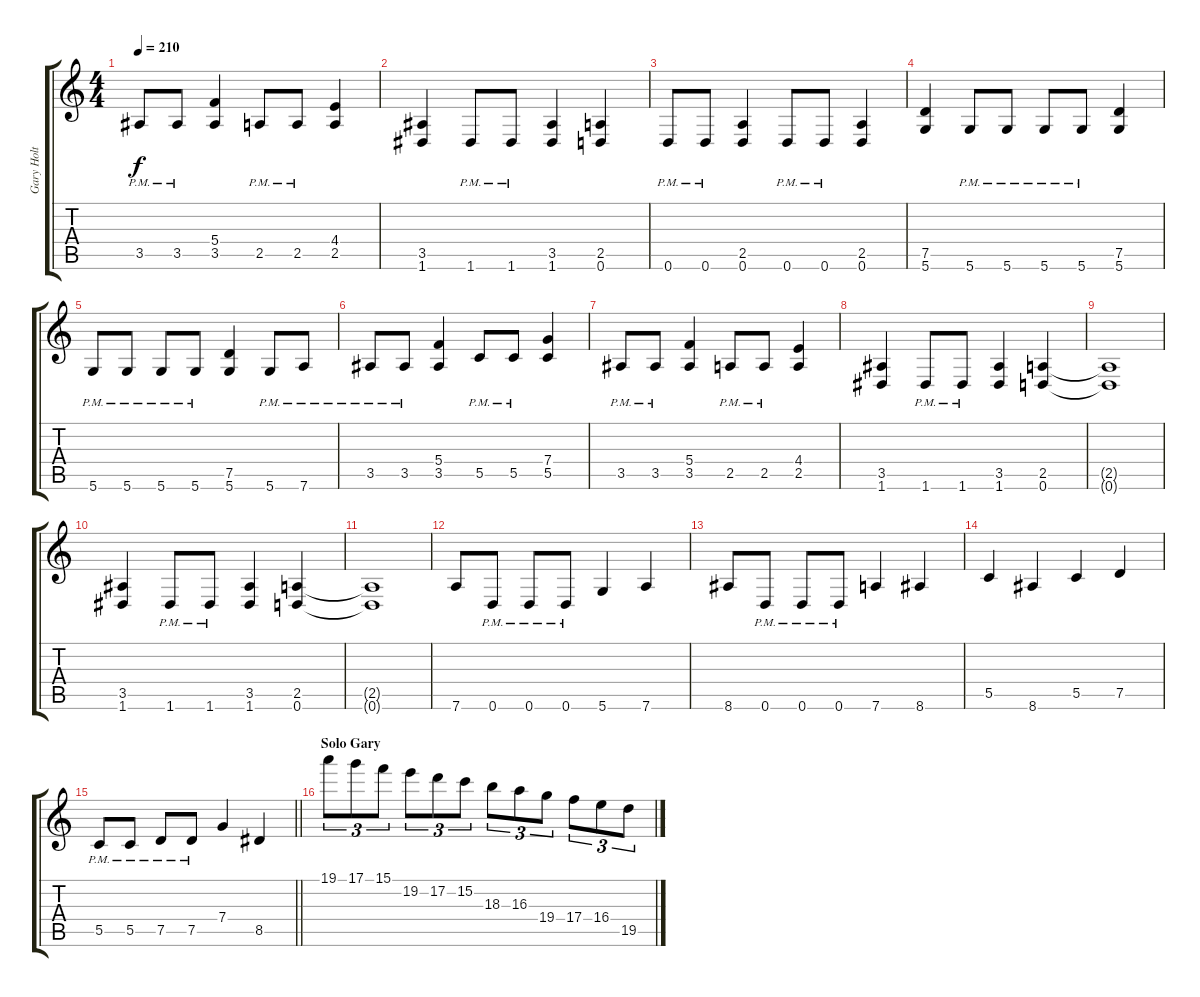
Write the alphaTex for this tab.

\track ("Gary Holt" "Gary Holt") {instrument distortionguitar}
\staff {score tabs}
\tuning (D4 A3 F3 C3 G2 D2) {hide}
\ts (4 4)
\tempo 210
\clef g2
\ks c
3.5{pm}.8{dy f} 3.5{pm}.8 (5.4 3.5).4 2.5{pm}.8 2.5{pm}.8 (4.4 2.5).4 |
(3.5 1.6).4 1.6{pm}.8 1.6{pm}.8 (3.5 1.6).4 (2.5 0.6).4 |
0.6{pm}.8 0.6{pm}.8 (2.5 0.6).4 0.6{pm}.8 0.6{pm}.8 (2.5 0.6).4 |
(7.5 5.6).4 5.6{pm}.8 5.6{pm}.8 5.6{pm}.8 5.6{pm}.8 (7.5 5.6).4 |
5.6{pm}.8 5.6{pm}.8 5.6{pm}.8 5.6{pm}.8 (7.5 5.6).4 5.6{pm}.8 7.6{pm}.8 |
3.5{pm}.8 3.5{pm}.8 (5.4 3.5).4 5.5{pm}.8 5.5{pm}.8 (7.4 5.5).4 |
3.5{pm}.8 3.5{pm}.8 (5.4 3.5).4 2.5{pm}.8 2.5{pm}.8 (4.4 2.5).4 |
(3.5 1.6).4 1.6{pm}.8 1.6{pm}.8 (3.5 1.6).4 (2.5 0.6).4 |
(2.5{t} 0.6{t}).1 |
(3.5 1.6).4 1.6{pm}.8 1.6{pm}.8 (3.5 1.6).4 (2.5 0.6).4 |
(2.5{t} 0.6{t}).1 |
7.6.8 0.6{pm}.8 0.6{pm}.8 0.6{pm}.8 5.6.4 7.6.4 |
8.6.8 0.6{pm}.8 0.6{pm}.8 0.6{pm}.8 7.6.4 8.6.4 |
5.5.4 8.6.4 5.5.4 7.5.4 |
\barLineRight lightlight
5.5{pm}.8 5.5{pm}.8 7.5{pm}.8 7.5{pm}.8 7.4.4 8.5.4 |
\section ("" "Solo Gary")
19.1.8{tu (3 2)} 17.1.8{tu (3 2)} 15.1.8{tu (3 2)} 19.2.8{tu (3 2)} 17.2.8{tu (3 2)} 15.2.8{tu (3 2)} 18.3.8{tu (3 2)} 16.3.8{tu (3 2)} 19.4.8{tu (3 2)} 17.4.8{tu (3 2)} 16.4.8{tu (3 2)} 19.5.8{tu (3 2)}
